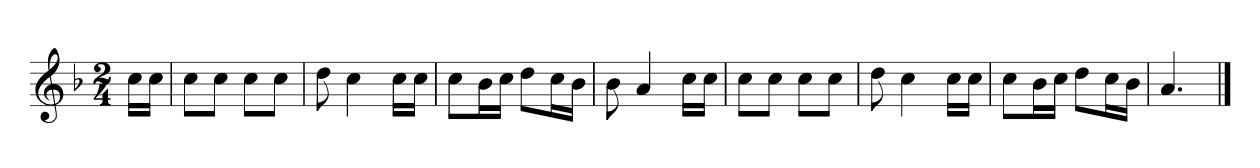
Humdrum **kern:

**kern
*part1
*staff1
*clefG2
*k[b-]
*M2/4
*MM120
=
16cc\LL
16cc\JJ
=1
8cc\L
8cc\J
8cc\L
8cc\J
=2
8dd
4cc
16cc\LL
16cc\JJ
=3
8cc\L
16b-\L
16cc\JJ
8dd\L
16cc\L
16b-\JJ
=4
8b-
4a
16cc\LL
16cc\JJ
=5
8cc\L
8cc\J
8cc\L
8cc\J
=6
8dd
4cc
16cc\LL
16cc\JJ
=7
8cc\L
16b-\L
16cc\JJ
8dd\L
16cc\L
16b-\JJ
=8
4.a
==
*-
